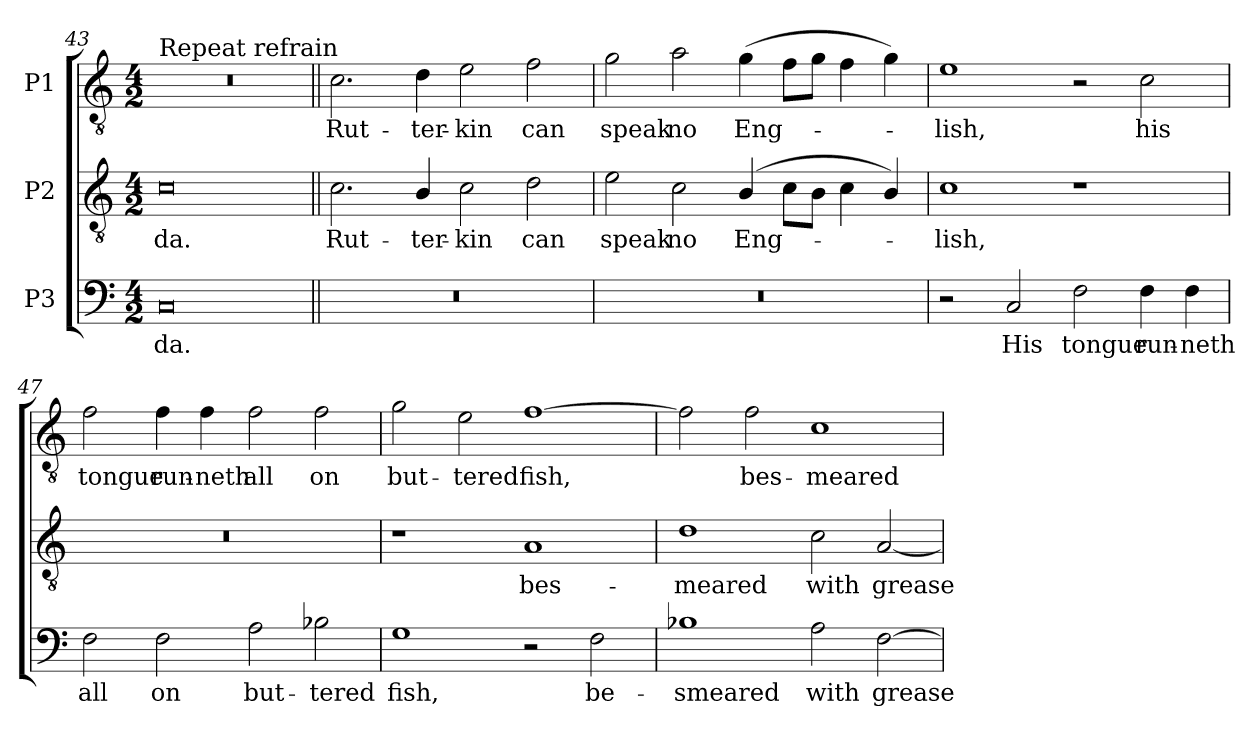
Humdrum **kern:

**kern	**text	**kern	**text	**kern	**text
*part3	*part3	*part2	*part2	*part1	*part1
*staff3	*staff3	*staff2	*staff2	*staff1	*staff1
*I"P3	*	*I"P2	*	*I"P1	*
*clefF4	*	*clefGv2	*	*clefGv2	*
*	*	*ITrd7c12	*	*ITrd7c12	*
*k[]	*	*k[]	*	*k[]	*
*C:	*	*C:	*	*C:	*
*M4/2	*	*M4/2	*	*M4/2	*
=43	=43	=43	=43	=43	=43
!	!LO:LY:b:color=#000000	!	!	!	!
!	!	!	!	!LO:TX:a:t=Repeat refrain	!
!	!	!	!LO:LY:b:color=#000000	!LO:N:vis=1	!
0Ci	-da.	0Ci	-da.	0r	.
!!LO:LB:g=z
=44||	=44||	=44||	=44||	=44||	=44||
!LO:N:vis=1	!	!	!	!	!
!	!	!	!LO:LY:b:color=#000000	!	!
!	!	!	!	!	!LO:LY:b:color=#000000
0r	.	2.Ci\	Rut-	2.Ci\	Rut-
!	!	!	!LO:LY:b:color=#000000	!	!
!	!	!	!	!	!LO:LY:b:color=#000000
.	.	4BBi/	-ter-	4Di\	-ter-
!	!	!	!LO:LY:b:color=#000000	!	!
!	!	!	!	!	!LO:LY:b:color=#000000
.	.	2Ci\	-kin	2Ei\	-kin
!	!	!	!LO:LY:b:color=#000000	!	!
!	!	!	!	!	!LO:LY:b:color=#000000
.	.	2Di\	can	2Fi\	can
=45	=45	=45	=45	=45	=45
!LO:N:vis=1	!	!	!	!	!
!	!	!	!LO:LY:b:color=#000000	!	!
!	!	!	!	!	!LO:LY:b:color=#000000
0r	.	2Ei\	speak	2Gi\	speak
!	!	!	!LO:LY:b:color=#000000	!	!
!	!	!	!	!	!LO:LY:b:color=#000000
.	.	2Ci\	no	2Ai\	no
!	!	!	!LO:LY:b:color=#000000	!	!
!	!	!	!	!	!LO:LY:b:color=#000000
.	.	(4BBi/	Eng-	(4Gi\	Eng-
.	.	8Ci\L	.	8Fi\L	.
.	.	8BBi\J	.	8Gi\J	.
.	.	4Ci\	.	4Fi\	.
.	.	4BBi/)	.	4Gi\)	.
=46	=46	=46	=46	=46	=46
!	!	!	!LO:LY:b:color=#000000	!	!
!	!	!	!	!	!LO:LY:b:color=#000000
2r	.	1Ci	-lish,	1Ei	-lish,
!	!LO:LY:b:color=#000000	!	!	!	!
2Ci/	His	.	.	.	.
!	!LO:LY:b:color=#000000	!	!	!	!
2Fi\	tongue	1r	.	2r	.
!	!LO:LY:b:color=#000000	!	!	!	!
!	!	!	!	!	!LO:LY:b:color=#000000
4Fi\	run-	.	.	2Ci\	his
!	!LO:LY:b:color=#000000	!	!	!	!
4Fi\	-neth	.	.	.	.
!!LO:LB:g=z
=47	=47	=47	=47	=47	=47
!	!LO:LY:b:color=#000000	!LO:N:vis=1	!	!	!
!	!	!	!	!	!LO:LY:b:color=#000000
2Fi\	all	0r	.	2Fi\	tongue
!	!LO:LY:b:color=#000000	!	!	!	!
!	!	!	!	!	!LO:LY:b:color=#000000
2Fi\	on	.	.	4Fi\	run-
!	!	!	!	!	!LO:LY:b:color=#000000
.	.	.	.	4Fi\	-neth
!	!LO:LY:b:color=#000000	!	!	!	!
!	!	!	!	!	!LO:LY:b:color=#000000
2Ai\	but-	.	.	2Fi\	all
!	!LO:LY:b:color=#000000	!	!	!	!
!	!	!	!	!	!LO:LY:b:color=#000000
2B-Xi\	-tered	.	.	2Fi\	on
=48	=48	=48	=48	=48	=48
!	!LO:LY:b:color=#000000	!	!	!	!
!	!	!	!	!	!LO:LY:b:color=#000000
1Gi	fish,	1r	.	2Gi\	but-
!	!	!	!	!	!LO:LY:b:color=#000000
.	.	.	.	2Ei\	-tered
!	!	!	!LO:LY:b:color=#000000	!	!
!	!	!	!	!	!LO:LY:b:color=#000000
2r	.	1AAi	bes-	[1Fi	fish,
!	!LO:LY:b:color=#000000	!	!	!	!
2Fi\	be-	.	.	.	.
=49	=49	=49	=49	=49	=49
!	!LO:LY:b:color=#000000	!	!	!	!
!	!	!	!LO:LY:b:color=#000000	!	!
1B-Xi	-smeared	1Di	-meared	2Fi\]	.
!	!	!	!	!	!LO:LY:b:color=#000000
.	.	.	.	2Fi\	bes-
!	!LO:LY:b:color=#000000	!	!	!	!
!	!	!	!LO:LY:b:color=#000000	!	!
!	!	!	!	!	!LO:LY:b:color=#000000
2Ai\	with	2Ci\	with	1Ci	-meared
!	!LO:LY:b:color=#000000	!	!	!	!
!	!	!	!LO:LY:b:color=#000000	!	!
[2Fi\	grease	[2AAi/	grease	.	.
=	=	=	=	=	=
*-	*-	*-	*-	*-	*-
